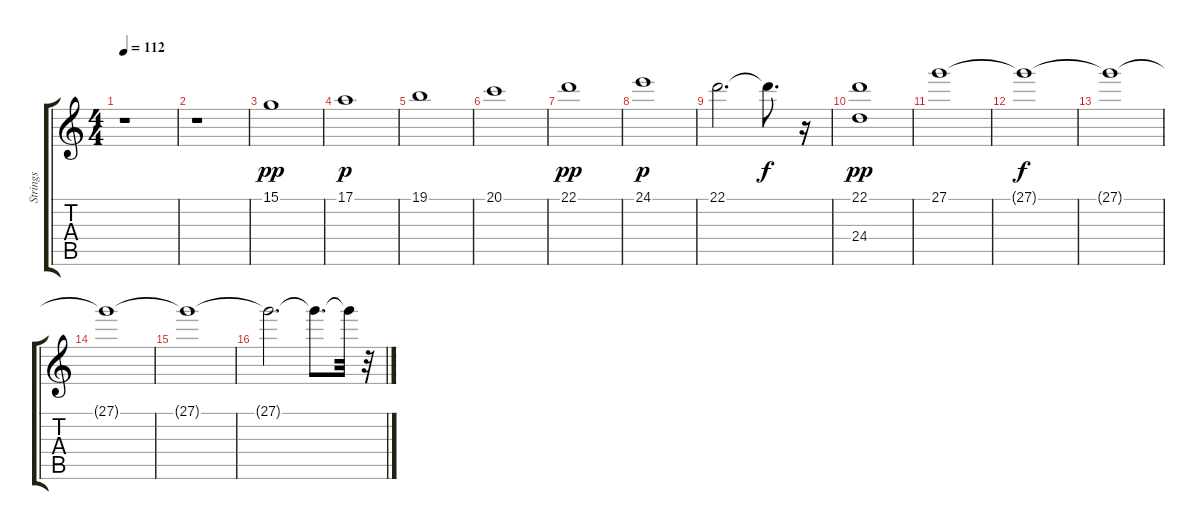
\track ("Strings" "Strings") {instrument stringensemble2}
\staff {score tabs}
\tuning (E4 B3 G3 D3 A2 E2) {hide}
\ts (4 4)
\tempo 112
\clef g2
\ks c
r.1{dy f} |
r.1 |
15.1.1{dy pp} |
17.1.1{dy p} |
19.1.1 |
20.1.1 |
22.1.1{dy pp} |
24.1.1{dy p} |
22.1.2{d} 22.1{t}.8{d dy f} r.16 |
(22.1 24.4).1{dy pp} |
27.1.1 |
27.1{t}.1{dy f} |
27.1{t}.1 |
27.1{t}.1 |
27.1{t}.1 |
27.1{t}.2{d} 27.1{t}.8{d} 27.1{t}.32 r.32
